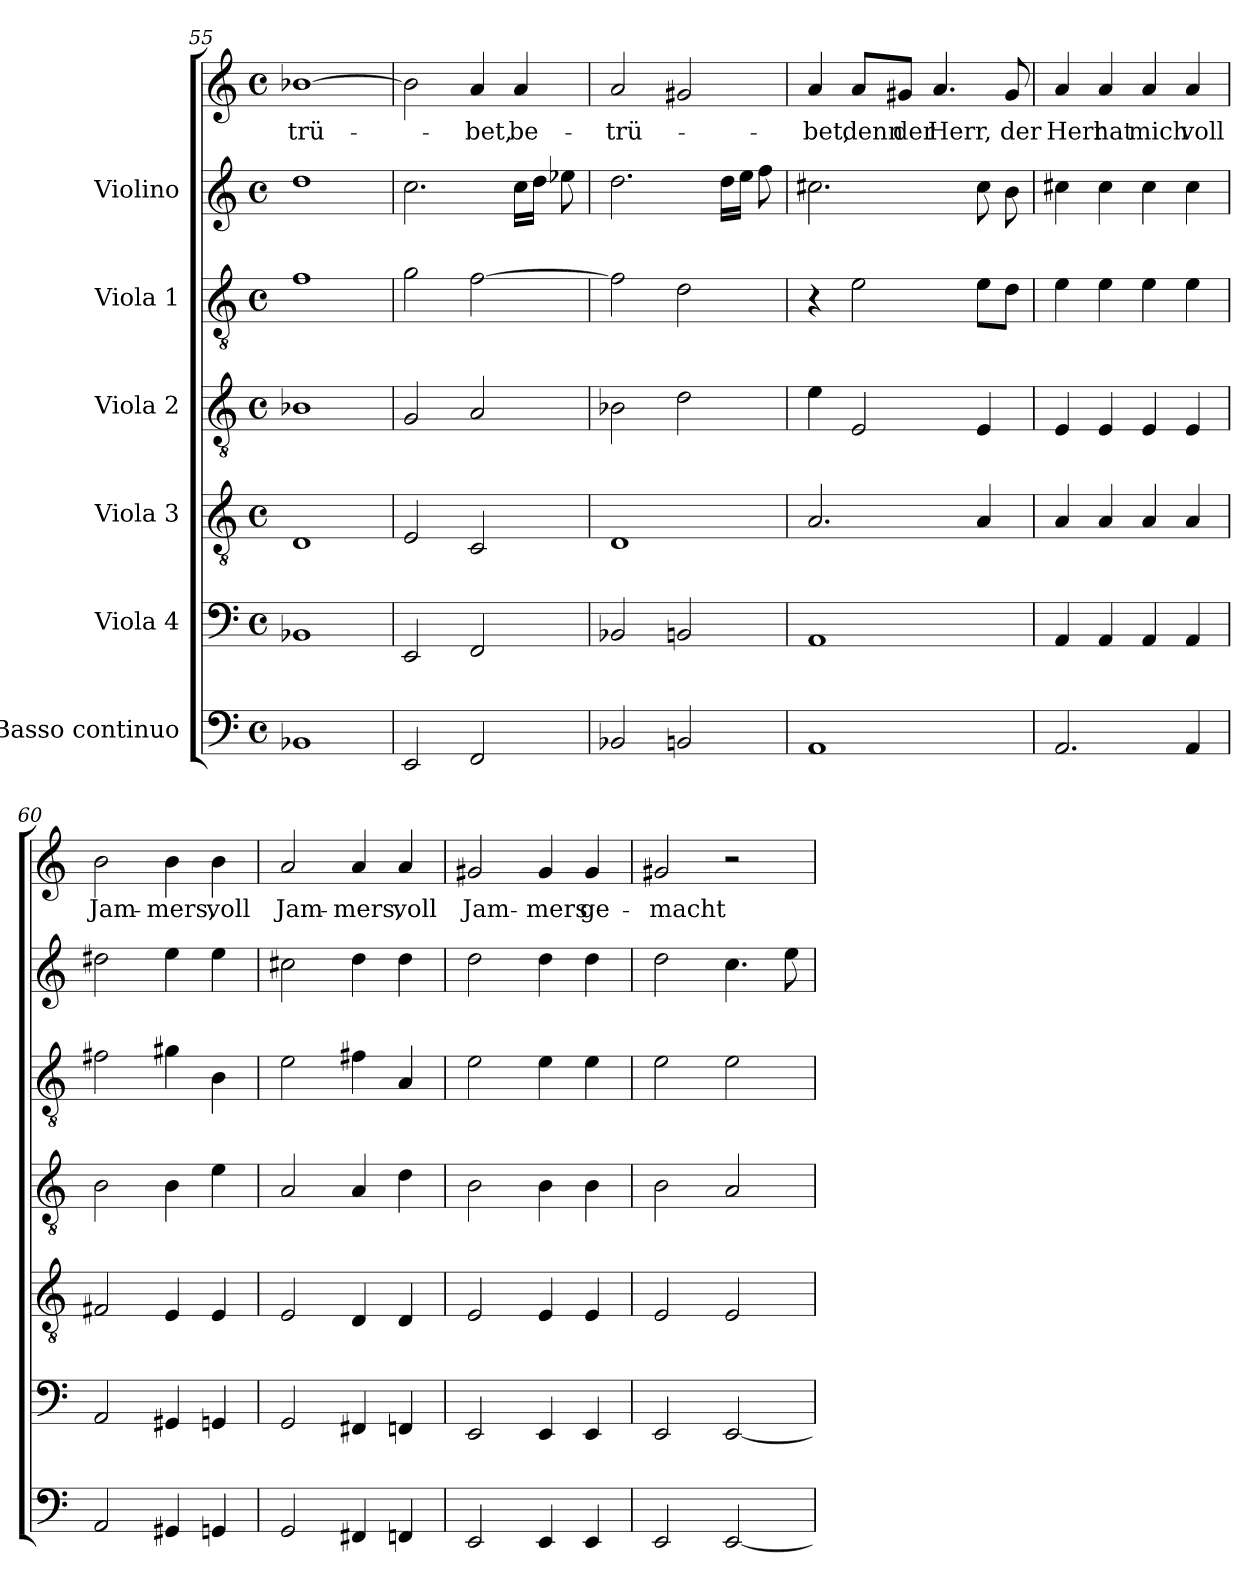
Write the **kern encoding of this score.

**kern	**kern	**kern	**kern	**kern	**kern	**kern	**text
*part7	*part6	*part5	*part4	*part3	*part2	*part1	*part1
*staff7	*staff6	*staff5	*staff4	*staff3	*staff2	*staff1	*staff1
*I"Basso continuo	*I"Viola 4	*I"Viola 3	*I"Viola 2	*I"Viola 1	*I"Violino	*	*
*clefF4	*clefF4	*clefGv2	*clefGv2	*clefGv2	*clefG2	*clefG2	*
*k[]	*k[]	*k[]	*k[]	*k[]	*k[]	*k[]	*
*C:	*C:	*C:	*C:	*C:	*C:	*C:	*
*M4/4	*M4/4	*M4/4	*M4/4	*M4/4	*M4/4	*M4/4	*
*met(c)	*met(c)	*met(c)	*met(c)	*met(c)	*met(c)	*met(c)	*
=55	=55	=55	=55	=55	=55	=55	=55
!	!	!	!	!	!	!	!LO:LY:b
1BB-X	1BB-X	1D	1B-X	1f	1dd	[1b-X	-trü-
!!LO:LB:g=z
=56	=56	=56	=56	=56	=56	=56	=56
2EE/	2EE/	2E/	2G/	2g\	2.cc\	2b-\]	.
!	!	!	!	!	!	!	!LO:LY:b
2FF/	2FF/	2C/	2A/	[2f\	.	4a/	-bet,
!	!	!	!	!	!	!	!LO:LY:b
.	.	.	.	.	16cc\LL	4a/	be-
.	.	.	.	.	16dd\JJ	.	.
.	.	.	.	.	8ee-X\	.	.
=57	=57	=57	=57	=57	=57	=57	=57
!	!	!	!	!	!	!	!LO:LY:b
2BB-X/	2BB-X/	1D	2B-X\	2f\]	2.dd\	2a/	-trü-
2BBn/	2BBn/	.	2d\	2d\	.	2g#X/	.
.	.	.	.	.	16dd\LL	.	.
.	.	.	.	.	16ee\JJ	.	.
.	.	.	.	.	8ff\	.	.
=58	=58	=58	=58	=58	=58	=58	=58
!	!	!	!	!	!	!	!LO:LY:b
1AA	1AA	2.A/	4e\	4r	2.cc#X\	4a/	-bet,
!	!	!	!	!	!	!	!LO:LY:b
.	.	.	2E/	2e\	.	8a/L	denn
!	!	!	!	!	!	!	!LO:LY:b
.	.	.	.	.	.	8g#X/J	der
!	!	!	!	!	!	!	!LO:LY:b
.	.	.	.	.	.	4.a/	Herr,
.	.	4A/	4E/	8e\L	8cc#\	.	.
!	!	!	!	!	!	!	!LO:LY:b
.	.	.	.	8d\J	8b\	8g#/	der
=59	=59	=59	=59	=59	=59	=59	=59
!	!	!	!	!	!	!	!LO:LY:b
2.AA/	4AA/	4A/	4E/	4e\	4cc#X\	4a/	Herr
!	!	!	!	!	!	!	!LO:LY:b
.	4AA/	4A/	4E/	4e\	4cc#\	4a/	hat
!	!	!	!	!	!	!	!LO:LY:b
.	4AA/	4A/	4E/	4e\	4cc#\	4a/	mich
!	!	!	!	!	!	!	!LO:LY:b
4AA/	4AA/	4A/	4E/	4e\	4cc#\	4a/	voll
=60	=60	=60	=60	=60	=60	=60	=60
!	!	!	!	!	!	!	!LO:LY:b
2AA/	2AA/	2F#X/	2B\	2f#X\	2dd#X\	2b\	Jam-
!	!	!	!	!	!	!	!LO:LY:b
4GG#X/	4GG#X/	4E/	4B\	4g#X\	4ee\	4b\	-mers,
!	!	!	!	!	!	!	!LO:LY:b
4GGn/	4GGn/	4E/	4e\	4B\	4ee\	4b\	voll
=61	=61	=61	=61	=61	=61	=61	=61
!	!	!	!	!	!	!	!LO:LY:b
2GG/	2GG/	2E/	2A/	2e\	2cc#X\	2a/	Jam-
!	!	!	!	!	!	!	!LO:LY:b
4FF#X/	4FF#X/	4D/	4A/	4f#X\	4dd\	4a/	-mers,
!	!	!	!	!	!	!	!LO:LY:b
4FFn/	4FFn/	4D/	4d\	4A/	4dd\	4a/	voll
!!LO:PB:g=z
=62	=62	=62	=62	=62	=62	=62	=62
!	!	!	!	!	!	!	!LO:LY:b
2EE/	2EE/	2E/	2B\	2e\	2dd\	2g#X/	Jam-
!	!	!	!	!	!	!	!LO:LY:b
4EE/	4EE/	4E/	4B\	4e\	4dd\	4g#/	-mers
!	!	!	!	!	!	!	!LO:LY:b
4EE/	4EE/	4E/	4B\	4e\	4dd\	4g#/	ge-
=63	=63	=63	=63	=63	=63	=63	=63
!	!	!	!	!	!	!	!LO:LY:b
2EE/	2EE/	2E/	2B\	2e\	2dd\	2g#X/	-macht
[2EE/	[2EE/	2E/	2A/	2e\	4.cc\	2r	.
.	.	.	.	.	8ee\	.	.
=	=	=	=	=	=	=	=
*-	*-	*-	*-	*-	*-	*-	*-
